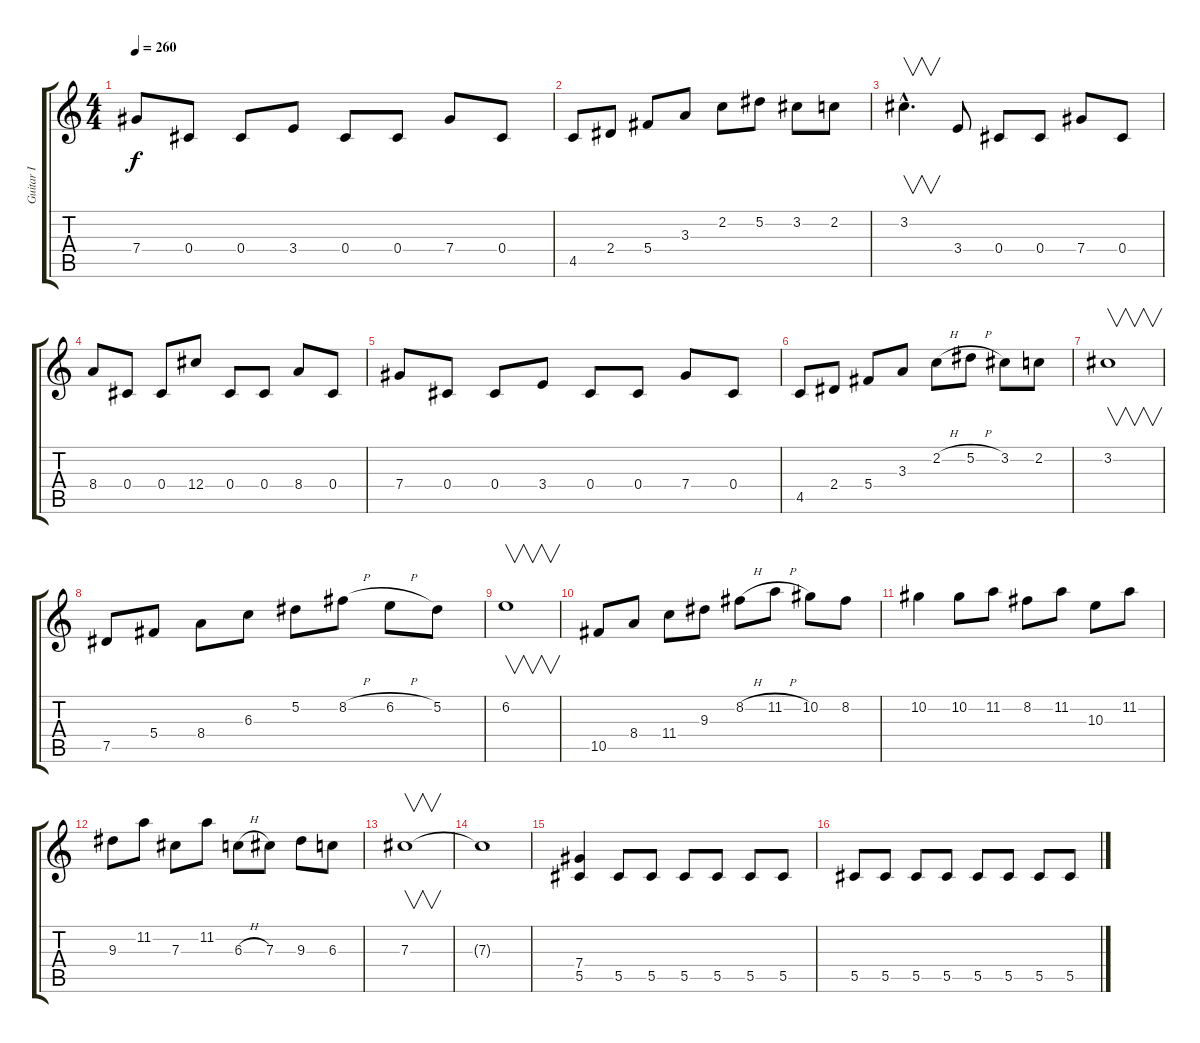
\track ("Guitar I" "Guitar I") {instrument overdrivenguitar}
\staff {score tabs}
\tuning (Eb4 Bb3 Gb3 Db3 Ab2 Eb2) {hide}
\ts (4 4)
\tempo 260
\clef g2
\ks c
7.4.8{dy f} 0.4.8 0.4.8 3.4.8 0.4.8 0.4.8 7.4.8 0.4.8 |
4.5.8 2.4.8 5.4.8 3.3.8 2.2.8 5.2.8 3.2.8 2.2.8 |
3.2{hac}.4{v d} 3.4.8 0.4.8 0.4.8 7.4.8 0.4.8 |
8.4.8 0.4.8 0.4.8 12.4.8 0.4.8 0.4.8 8.4.8 0.4.8 |
7.4.8 0.4.8 0.4.8 3.4.8 0.4.8 0.4.8 7.4.8 0.4.8 |
4.5.8 2.4.8 5.4.8 3.3.8 2.2{h}.8 5.2{h}.8 3.2.8 2.2.8 |
3.2.1{v} |
7.5.8 5.4.8 8.4.8 6.3.8 5.2.8 8.2{h}.8 6.2{h}.8 5.2.8 |
6.2.1{v} |
10.5.8 8.4.8 11.4.8 9.3.8 8.2{h}.8 11.2{h}.8 10.2.8 8.2.8 |
10.2.4 10.2.8 11.2.8 8.2.8 11.2.8 10.3.8 11.2.8 |
9.3.8 11.2.8 7.3.8 11.2.8 6.3{h}.8 7.3.8 9.3.8 6.3.8 |
7.3.1{v} |
7.3{t}.1 |
(7.4 5.5).4 5.5.8 5.5.8 5.5.8 5.5.8 5.5.8 5.5.8 |
5.5.8 5.5.8 5.5.8 5.5.8 5.5.8 5.5.8 5.5.8 5.5.8
